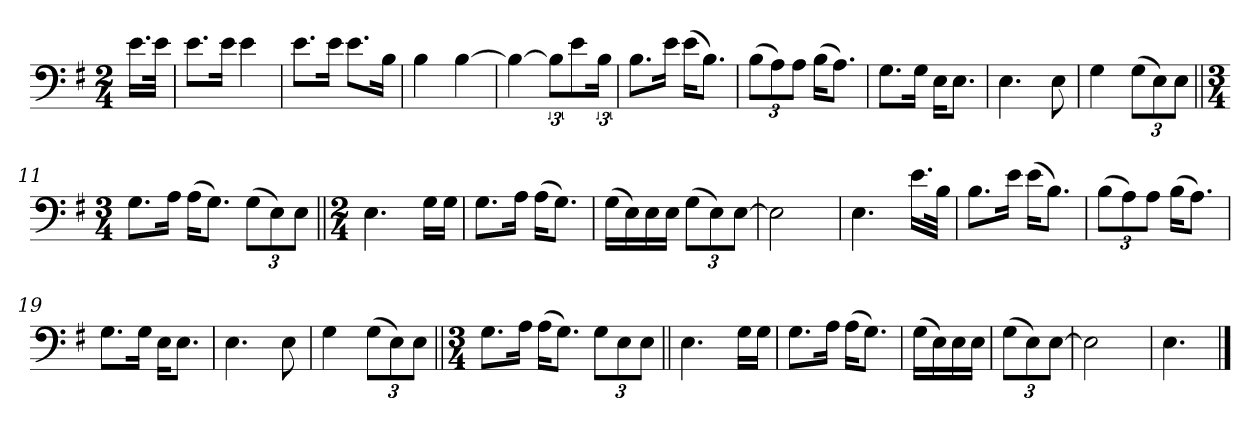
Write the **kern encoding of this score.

**kern
*part1
*staff1
*clefF4
*k[f#]
*G:
*M2/4
*MM58
=1
16.e\LL
32e\JJk
=2
8.e\L
16e\Jk
4e\
=3
8.e\L
16e\Jk
8.e\L
16B\Jk
=4
4B\
[4B\
=5
4B\_
12B\L]
8e\
24B\Jk
=6
8.B\L
16e\Jk
(>16e\KL
8.B\J)
=7
*Xbrackettup
(>12B\L
12A\)
12A\J
(>16B\KL
8.A\J)
=8
8.G\L
16G\Jk
16E\KL
8.E\J
=9
4.E\
8E\
=10
4G\
(>12G\L
12E\)
12E\J
!!LO:LB:g=z
=11||
*M3/4
8.G\L
16A\Jk
(>16A\KL
8.G\J)
(>12G\L
12E\)
12E\J
=12||
*M2/4
4.E\
16G\LL
16G\JJ
=13
8.G\L
16A\Jk
(>16A\KL
8.G\J)
=14
(>16G\LL
16E\)
16E\
16E\JJ
(>12G\L
12E\)
[12E\J
=15
2E\]
=16
4.E\
16.e\LL
32B\JJk
=17
8.B\L
16e\Jk
(>16e\KL
8.B\J)
=18
(>12B\L
12A\)
12A\J
(>16B\KL
8.A\J)
!!LO:LB:g=z
=19
8.G\L
16G\Jk
16E\KL
8.E\J
=20
4.E\
8E\
=21
4G\
(>12G\L
12E\)
12E\J
=22||
*M3/4
8.G\L
16A\Jk
(>16A\KL
8.G\J)
12G\L
12E\
12E\J
=23||
4.E\
16G\LL
16G\JJ
=24
8.G\L
16A\Jk
(>16A\KL
8.G\J)
=25
(>16G\LL
16E\)
16E\
16E\JJ
=26
(>12G\L
12E\)
[12E\J
=27
2E\]
=28
4.E\
==
*-
